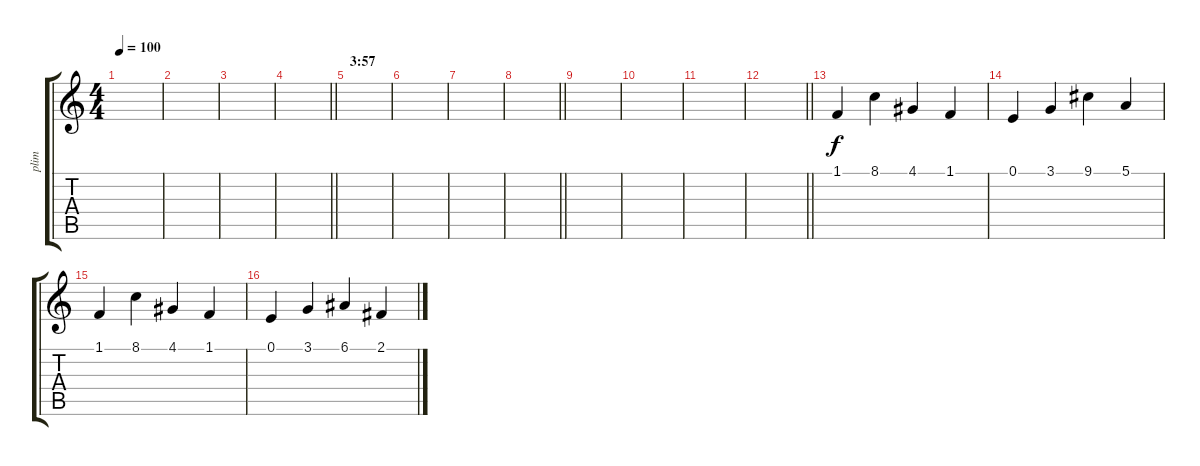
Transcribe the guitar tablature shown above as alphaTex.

\track ("plim" "plim") {instrument vibraphone}
\staff {score tabs}
\tuning (E4 B3 G3 D3 A2 E2) {hide}
\ts (4 4)
\tempo 100
\clef g2
\ks c
|
|
|
\barLineRight lightlight
|
\section ("" "3:57")
|
|
|
\barLineRight lightlight
|
|
|
|
\barLineRight lightlight
|
1.1.4 8.1.4 4.1.4 1.1.4 |
0.1.4 3.1.4 9.1.4 5.1.4 |
1.1.4 8.1.4 4.1.4 1.1.4 |
0.1.4 3.1.4 6.1.4 2.1.4
